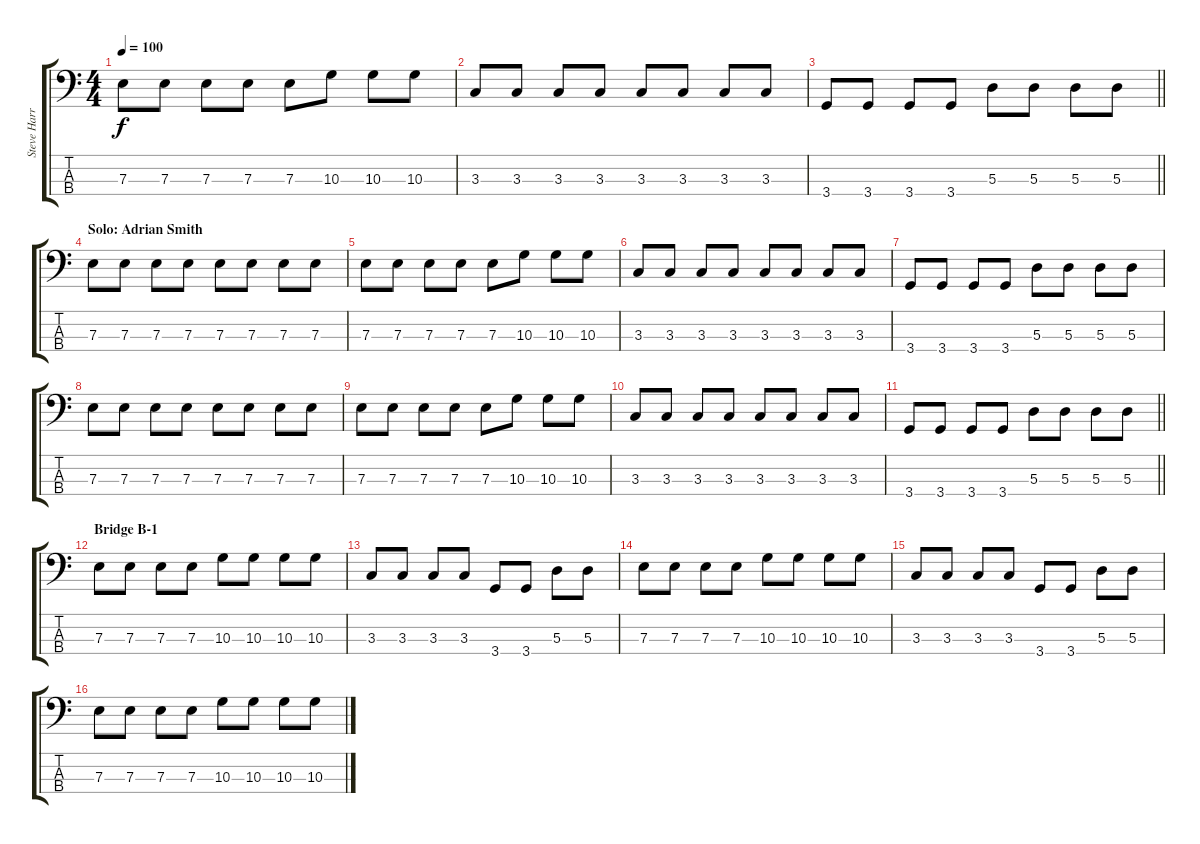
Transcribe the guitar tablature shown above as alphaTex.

\track ("Steve Harris" "Steve Harr") {instrument electricbassfinger}
\staff {score tabs}
\tuning (G2 D2 A1 E1) {hide}
\ts (4 4)
\tempo 100
\clef f4
\ks c
7.3.8{dy f} 7.3.8 7.3.8 7.3.8 7.3.8 10.3.8 10.3.8 10.3.8 |
3.3.8 3.3.8 3.3.8 3.3.8 3.3.8 3.3.8 3.3.8 3.3.8 |
\barLineRight lightlight
3.4.8 3.4.8 3.4.8 3.4.8 5.3.8 5.3.8 5.3.8 5.3.8 |
\section ("" "Solo: Adrian Smith")
7.3.8 7.3.8 7.3.8 7.3.8 7.3.8 7.3.8 7.3.8 7.3.8 |
7.3.8 7.3.8 7.3.8 7.3.8 7.3.8 10.3.8 10.3.8 10.3.8 |
3.3.8 3.3.8 3.3.8 3.3.8 3.3.8 3.3.8 3.3.8 3.3.8 |
3.4.8 3.4.8 3.4.8 3.4.8 5.3.8 5.3.8 5.3.8 5.3.8 |
7.3.8 7.3.8 7.3.8 7.3.8 7.3.8 7.3.8 7.3.8 7.3.8 |
7.3.8 7.3.8 7.3.8 7.3.8 7.3.8 10.3.8 10.3.8 10.3.8 |
3.3.8 3.3.8 3.3.8 3.3.8 3.3.8 3.3.8 3.3.8 3.3.8 |
\barLineRight lightlight
3.4.8 3.4.8 3.4.8 3.4.8 5.3.8 5.3.8 5.3.8 5.3.8 |
\section ("" "Bridge B-1")
7.3.8 7.3.8 7.3.8 7.3.8 10.3.8 10.3.8 10.3.8 10.3.8 |
3.3.8 3.3.8 3.3.8 3.3.8 3.4.8 3.4.8 5.3.8 5.3.8 |
7.3.8 7.3.8 7.3.8 7.3.8 10.3.8 10.3.8 10.3.8 10.3.8 |
3.3.8 3.3.8 3.3.8 3.3.8 3.4.8 3.4.8 5.3.8 5.3.8 |
7.3.8 7.3.8 7.3.8 7.3.8 10.3.8 10.3.8 10.3.8 10.3.8
